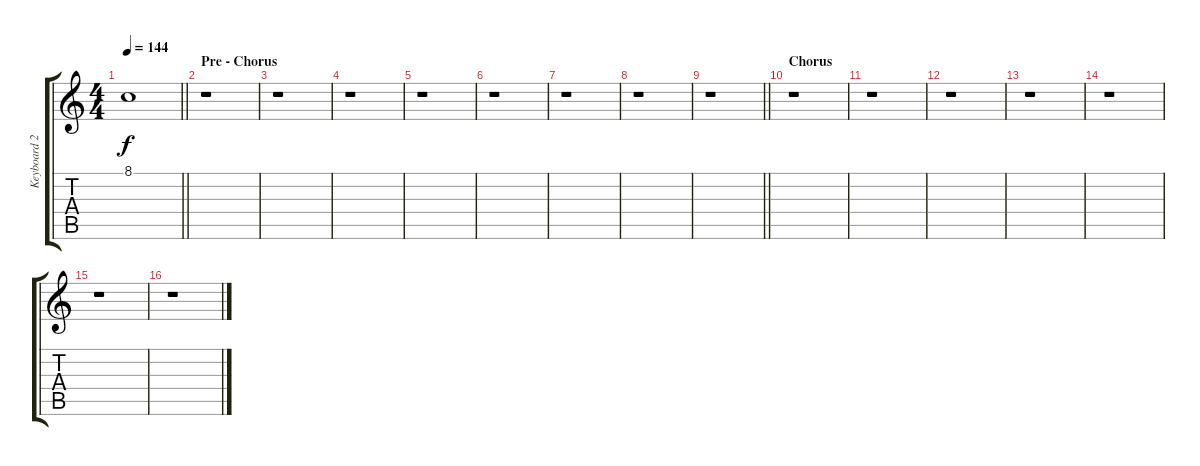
\track ("Keyboard 2" "Keyboard 2") {instrument stringensemble1}
\staff {score tabs}
\tuning (E4 B3 G3 D3 A2 E2) {hide}
\ts (4 4)
\tempo 144
\clef g2
\barLineRight lightlight
\ks c
8.1.1{dy f} |
\section ("" "Pre - Chorus")
r.1 |
r.1 |
r.1 |
r.1 |
r.1 |
r.1 |
r.1 |
\barLineRight lightlight
r.1 |
\section ("" "Chorus")
r.1 |
r.1 |
r.1 |
r.1 |
r.1 |
r.1 |
r.1
